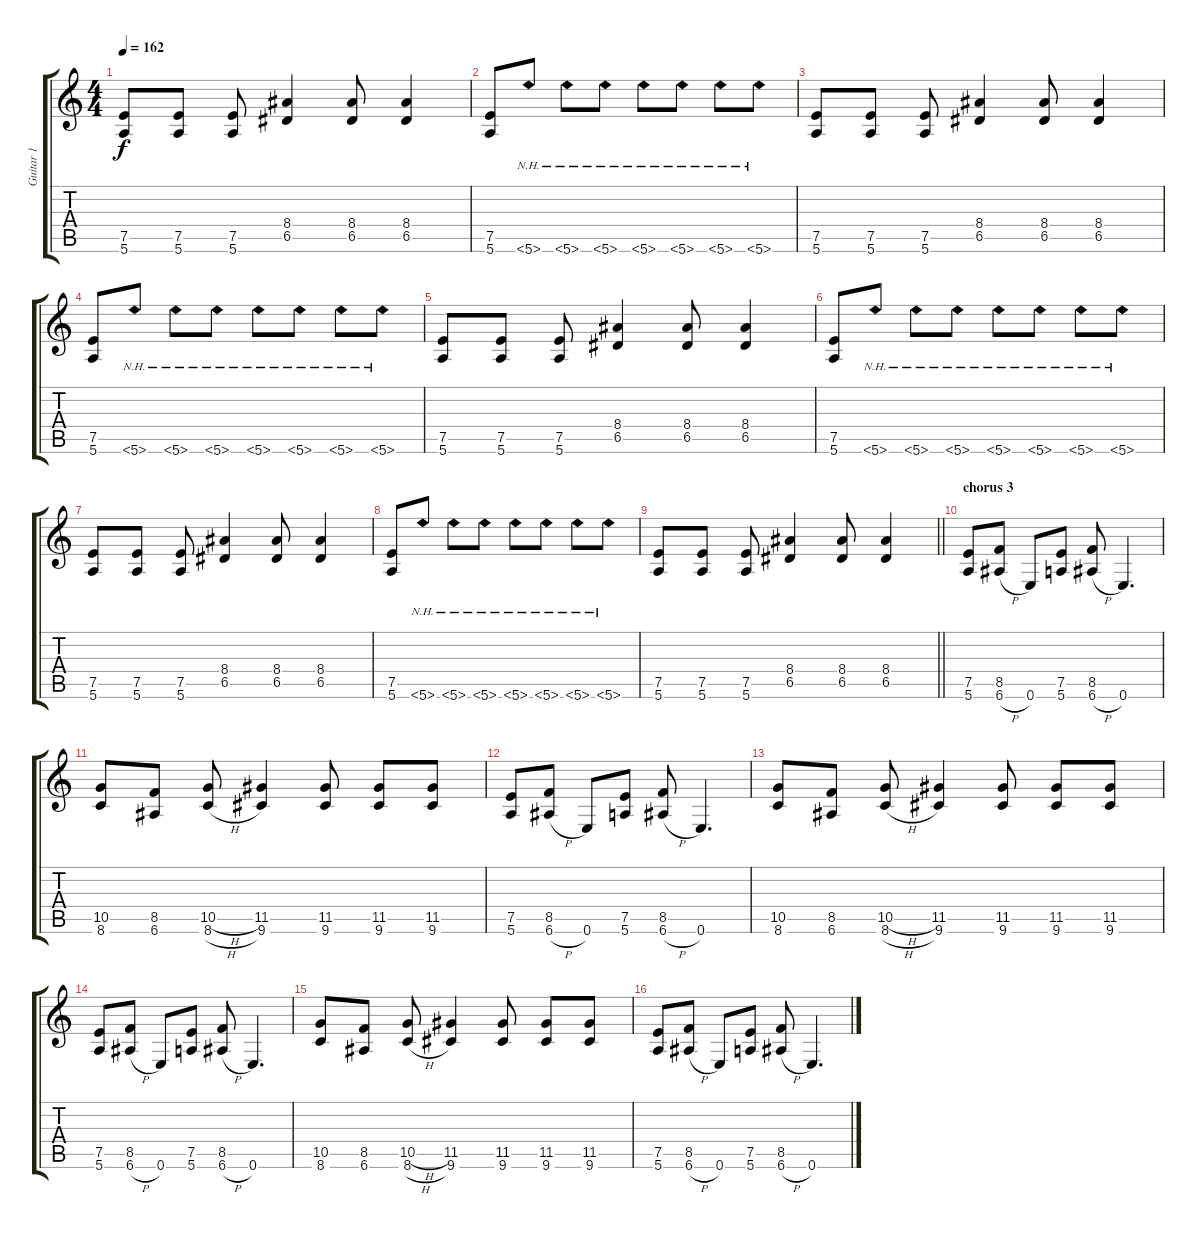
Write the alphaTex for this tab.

\track ("Guitar 1" "Guitar 1") {instrument distortionguitar}
\staff {score tabs}
\tuning (E4 B3 G3 D3 A2 E2) {hide}
\ts (4 4)
\tempo 162
\clef g2
\ks c
(7.5 5.6).8{dy f} (7.5 5.6).8 (7.5 5.6).8 (8.4 6.5).4 (8.4 6.5).8 (8.4 6.5).4 |
(7.5 5.6).8 5.6{nh}.8 5.6{nh}.8 5.6{nh}.8 5.6{nh}.8 5.6{nh}.8 5.6{nh}.8 5.6{nh}.8 |
(7.5 5.6).8 (7.5 5.6).8 (7.5 5.6).8 (8.4 6.5).4 (8.4 6.5).8 (8.4 6.5).4 |
(7.5 5.6).8 5.6{nh}.8 5.6{nh}.8 5.6{nh}.8 5.6{nh}.8 5.6{nh}.8 5.6{nh}.8 5.6{nh}.8 |
(7.5 5.6).8 (7.5 5.6).8 (7.5 5.6).8 (8.4 6.5).4 (8.4 6.5).8 (8.4 6.5).4 |
(7.5 5.6).8 5.6{nh}.8 5.6{nh}.8 5.6{nh}.8 5.6{nh}.8 5.6{nh}.8 5.6{nh}.8 5.6{nh}.8 |
(7.5 5.6).8 (7.5 5.6).8 (7.5 5.6).8 (8.4 6.5).4 (8.4 6.5).8 (8.4 6.5).4 |
(7.5 5.6).8 5.6{nh}.8 5.6{nh}.8 5.6{nh}.8 5.6{nh}.8 5.6{nh}.8 5.6{nh}.8 5.6{nh}.8 |
\barLineRight lightlight
(7.5 5.6).8 (7.5 5.6).8 (7.5 5.6).8 (8.4 6.5).4 (8.4 6.5).8 (8.4 6.5).4 |
\section ("" "chorus 3")
(7.5 5.6).8 (8.5 6.6{h}).8 0.6.8 (7.5 5.6).8 (8.5 6.6{h}).8 0.6.4{d} |
(10.5 8.6).8 (8.5 6.6).8 (10.5{h} 8.6{h}).8 (11.5 9.6).4 (11.5 9.6).8 (11.5 9.6).8 (11.5 9.6).8 |
(7.5 5.6).8 (8.5 6.6{h}).8 0.6.8 (7.5 5.6).8 (8.5 6.6{h}).8 0.6.4{d} |
(10.5 8.6).8 (8.5 6.6).8 (10.5{h} 8.6{h}).8 (11.5 9.6).4 (11.5 9.6).8 (11.5 9.6).8 (11.5 9.6).8 |
(7.5 5.6).8 (8.5 6.6{h}).8 0.6.8 (7.5 5.6).8 (8.5 6.6{h}).8 0.6.4{d} |
(10.5 8.6).8 (8.5 6.6).8 (10.5{h} 8.6{h}).8 (11.5 9.6).4 (11.5 9.6).8 (11.5 9.6).8 (11.5 9.6).8 |
(7.5 5.6).8 (8.5 6.6{h}).8 0.6.8 (7.5 5.6).8 (8.5 6.6{h}).8 0.6.4{d}
